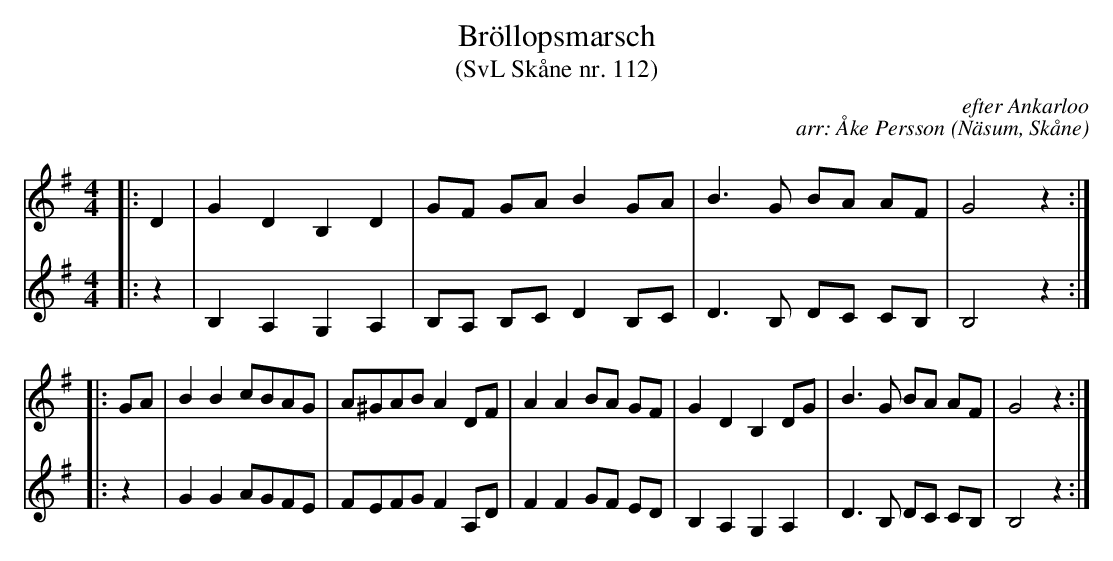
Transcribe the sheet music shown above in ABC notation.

X:1
T:Bröllopsmarsch
T:(SvL Skåne nr. 112)
C:efter Ankarloo
C:arr: Åke Persson
O:Näsum, Skåne
M:4/4
L:1/8
K:G
V:1
|: D2 | G2 D2 B,2 D2 | GF GA B2 GA | B3 G BA AF | G4 z2 :|
|: GA | B2 B2 cBAG | A^GAB A2 DF | A2 A2 BA GF | G2 D2 B,2 DG | B3 G BA AF | G4 z2 :|
V:2
|: z2 | B,2 A,2 G,2 A,2 | B,A, B,C D2 B,C | D3 B, DC CB, | B,4 z2 :|
|: z2 | G2 G2 AGFE | FEFG F2 A,D | F2 F2 GF ED | B,2 A,2 G,2 A,2 | D3 B, DC CB, | B,4 z2 :|
